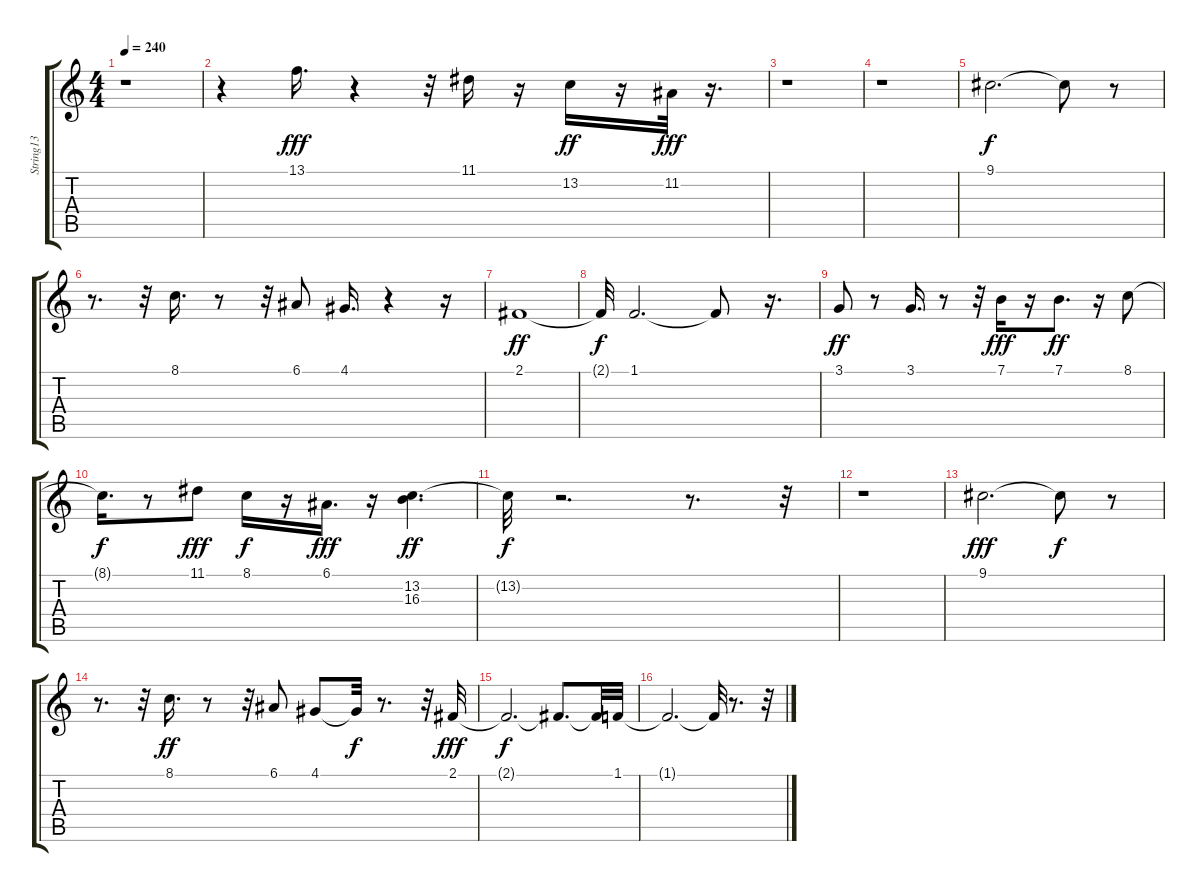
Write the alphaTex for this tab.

\track ("String13" "String13") {instrument stringensemble1}
\staff {score tabs}
\tuning (E4 B3 G3 D3 A2 E2) {hide}
\ts (4 4)
\tempo 240
\clef g2
\ks c
r.1{dy f} |
r.4 13.1.16{d dy fff} r.4 r.32 11.1.16 r.16 13.2.16{dy ff} r.16 11.2.32{dy fff} r.16{d} |
r.1 |
r.1 |
9.1.2{d dy f} 9.1{t}.8 r.8 |
r.8{d} r.32 8.1.16{d} r.8 r.32 6.1.8 4.1.16{d} r.4 r.16 |
2.1.1{dy ff} |
2.1{t}.32{dy f} 1.1.2{d} 1.1{t}.8 r.16{d} |
3.1.8{dy ff} r.8 3.1.16{d} r.8 r.32 7.1.16{dy fff} r.16 7.1.8{d dy ff} r.16 8.1.8 |
8.1{t}.16{d dy f} r.8 11.1.8{dy fff} 8.1.16{dy f} r.16 6.1.16{d dy fff} r.16 (13.2 16.3).4{d dy ff} |
13.2{t}.32{dy f} r.2{d} r.8{d} r.32 |
r.1 |
9.1.2{d dy fff} 9.1{t}.8{dy f} r.8 |
r.8{d} r.32 8.1.16{d dy ff} r.8 r.32 6.1.8 4.1.8 4.1{t}.32{dy f} r.8{d} r.32 2.1.32{dy fff} |
2.1{t}.2{d dy f} 2.1{t}.8{d} 2.1{t}.32 1.1.32 |
1.1{t}.2{d} 1.1{t}.32 r.8{d} r.32
